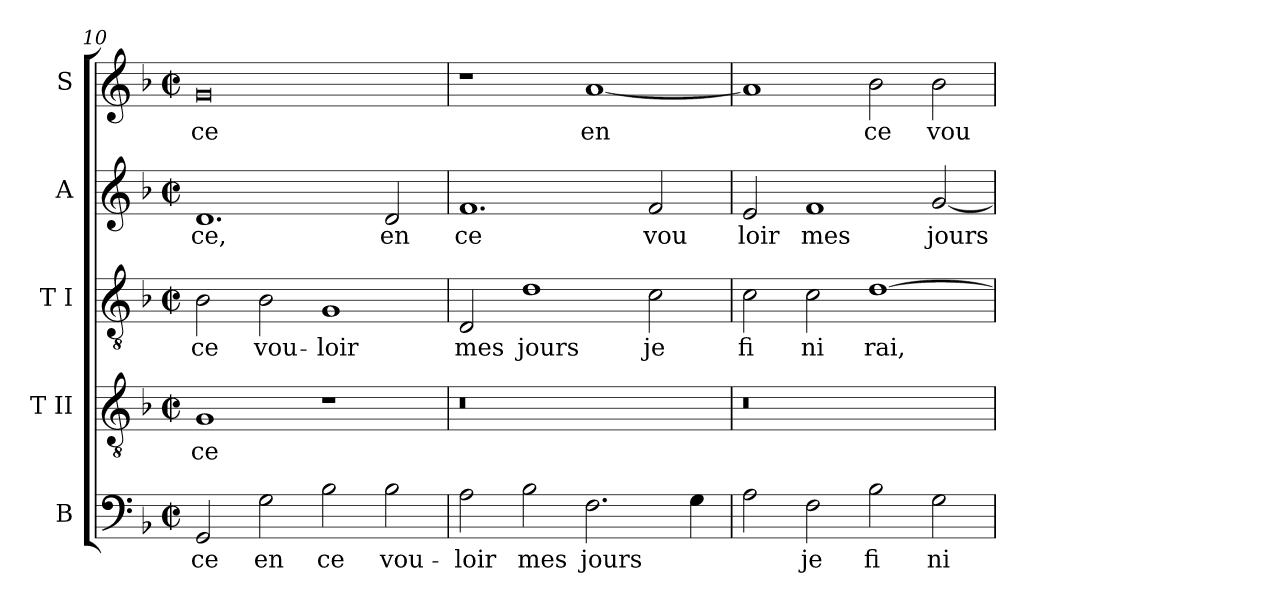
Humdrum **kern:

**kern	**text	**kern	**text	**kern	**text	**kern	**text	**kern	**text
*part5	*part5	*part4	*part4	*part3	*part3	*part2	*part2	*part1	*part1
*staff5	*staff5	*staff4	*staff4	*staff3	*staff3	*staff2	*staff2	*staff1	*staff1
*I"B	*	*I"T II	*	*I"T I	*	*I"A	*	*I"S	*
*clefF4	*	*clefGv2	*	*clefGv2	*	*clefG2	*	*clefG2	*
*k[b-]	*	*k[b-]	*	*k[b-]	*	*k[b-]	*	*k[b-]	*
*F:	*	*F:	*	*F:	*	*F:	*	*F:	*
*M2/2	*	*M2/2	*	*M2/2	*	*M2/2	*	*M2/2	*
*met(c|)	*	*met(c|)	*	*met(c|)	*	*met(c|)	*	*met(c|)	*
=10	=10	=10	=10	=10	=10	=10	=10	=10	=10
!	!LO:LY:b:cj	!	!LO:LY:b:cj	!	!LO:LY:b:cj	!	!LO:LY:b:cj	!	!LO:LY:b:cj
2GG/	-ce	1G	-ce	2B-\	ce	1.d	ce,	0g	ce
!	!LO:LY:b:cj	!	!	!	!LO:LY:b:cj	!	!	!	!
2G\	en	.	.	2B-\	vou-	.	.	.	.
!	!LO:LY:b:cj	!	!	!	!LO:LY:b:cj	!	!	!	!
2B-\	ce	1r	.	1G	-loir	.	.	.	.
!	!LO:LY:b:cj	!	!	!	!	!	!LO:LY:b:cj	!	!
2B-\	vou-	.	.	.	.	2d/	en	.	.
=11	=11	=11	=11	=11	=11	=11	=11	=11	=11
!	!LO:LY:b:cj	!	!	!	!LO:LY:b:cj	!	!LO:LY:b:cj	!	!
2A\	-loir	0r	.	2D/	mes	1.f	ce	1r	.
!	!LO:LY:b:cj	!	!	!	!LO:LY:b:cj	!	!	!	!
2B-\	mes	.	.	1d	jours	.	.	.	.
!	!LO:LY:b	!	!	!	!	!	!	!	!LO:LY:b:cj
2.F\	jours	.	.	.	.	.	.	[>1a	en
!	!	!	!	!	!LO:LY:b:cj	!	!LO:LY:b:cj	!	!
.	.	.	.	2c\	je	2f/	vou	.	.
4G\	.	.	.	.	.	.	.	.	.
!!LO:LB:g=z
=12	=12	=12	=12	=12	=12	=12	=12	=12	=12
!	!	!	!	!	!LO:LY:b:cj	!	!LO:LY:b:cj	!	!
2A\	.	0r	.	2c\	fi	2e/	loir	1a]	.
!	!LO:LY:b:cj	!	!	!	!LO:LY:b:cj	!	!LO:LY:b:cj	!	!
2F\	je	.	.	2c\	ni	1f	mes	.	.
!	!LO:LY:b:cj	!	!	!	!LO:LY:b:cj	!	!	!	!LO:LY:b:cj
2B-\	fi	.	.	[>1d	rai,	.	.	2b-\	ce
!	!LO:LY:b:cj	!	!	!	!	!	!LO:LY:b	!	!LO:LY:b:cj
2G\	ni	.	.	.	.	[<2g/	jours	2b-\	vou
=	=	=	=	=	=	=	=	=	=
*-	*-	*-	*-	*-	*-	*-	*-	*-	*-
